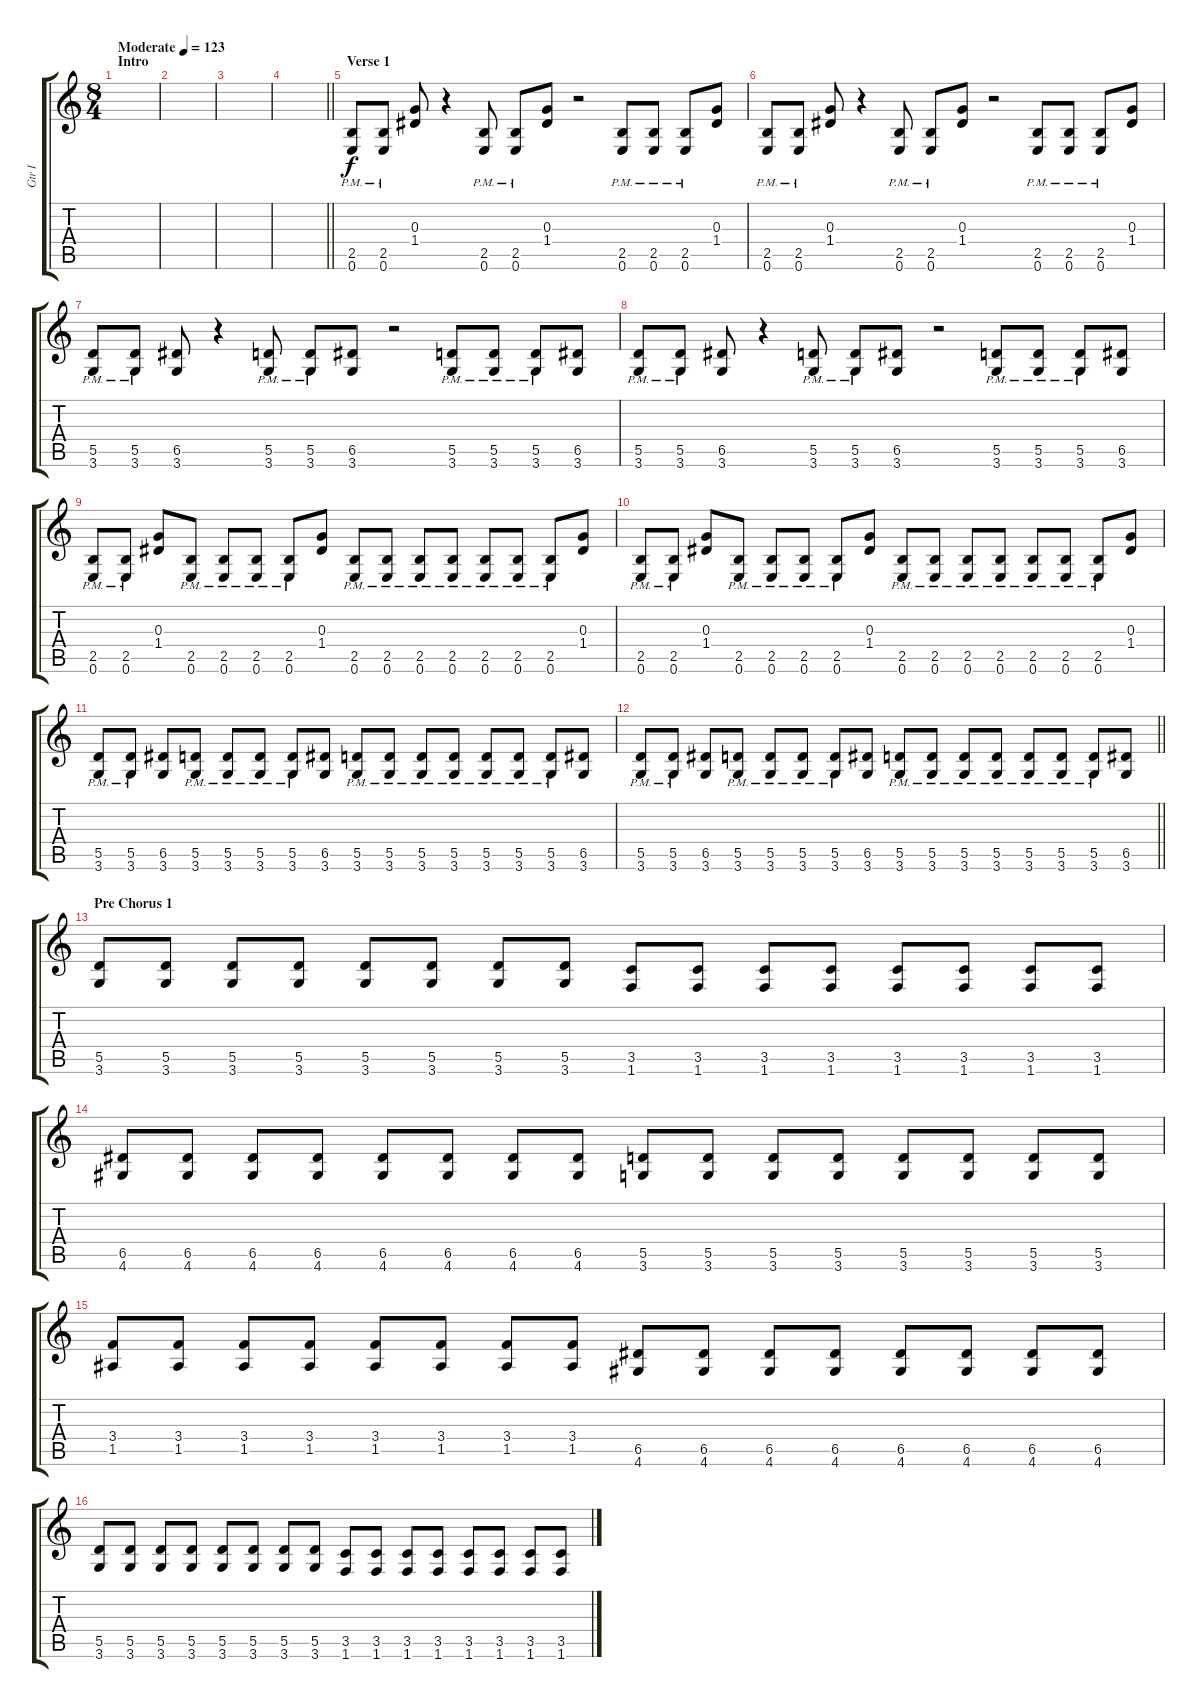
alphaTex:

\track ("Gtr I" "Gtr I") {instrument overdrivenguitar}
\staff {score tabs}
\tuning (E4 B3 G3 D3 A2 E2) {hide}
\ts (8 4)
\section ("" "Intro")
\tempo (123 "Moderate")
\clef g2
\ks c
|
|
|
\barLineRight lightlight
|
\section ("" "Verse 1")
(2.5{pm} 0.6{pm}).8 (2.5{pm} 0.6{pm}).8 (0.3 1.4).8 r.4 (2.5{pm} 0.6{pm}).8 (2.5{pm} 0.6{pm}).8 (0.3 1.4).8 r.2 (2.5{pm} 0.6{pm}).8 (2.5{pm} 0.6{pm}).8 (2.5{pm} 0.6{pm}).8 (0.3 1.4).8 |
(2.5{pm} 0.6{pm}).8 (2.5{pm} 0.6{pm}).8 (0.3 1.4).8 r.4 (2.5{pm} 0.6{pm}).8 (2.5{pm} 0.6{pm}).8 (0.3 1.4).8 r.2 (2.5{pm} 0.6{pm}).8 (2.5{pm} 0.6{pm}).8 (2.5{pm} 0.6{pm}).8 (0.3 1.4).8 |
(5.5{pm} 3.6{pm}).8 (5.5{pm} 3.6{pm}).8 (6.5 3.6).8 r.4 (5.5{pm} 3.6{pm}).8 (5.5{pm} 3.6{pm}).8 (6.5 3.6).8 r.2 (5.5{pm} 3.6{pm}).8 (5.5{pm} 3.6{pm}).8 (5.5{pm} 3.6{pm}).8 (6.5 3.6).8 |
(5.5{pm} 3.6{pm}).8 (5.5{pm} 3.6{pm}).8 (6.5 3.6).8 r.4 (5.5{pm} 3.6{pm}).8 (5.5{pm} 3.6{pm}).8 (6.5 3.6).8 r.2 (5.5{pm} 3.6{pm}).8 (5.5{pm} 3.6{pm}).8 (5.5{pm} 3.6{pm}).8 (6.5 3.6).8 |
(2.5{pm} 0.6{pm}).8 (2.5{pm} 0.6{pm}).8 (0.3 1.4).8 (2.5{pm} 0.6{pm}).8 (2.5{pm} 0.6{pm}).8 (2.5{pm} 0.6{pm}).8 (2.5{pm} 0.6{pm}).8 (0.3 1.4).8 (2.5{pm} 0.6{pm}).8 (2.5{pm} 0.6{pm}).8 (2.5{pm} 0.6{pm}).8 (2.5{pm} 0.6{pm}).8 (2.5{pm} 0.6{pm}).8 (2.5{pm} 0.6{pm}).8 (2.5{pm} 0.6{pm}).8 (0.3 1.4).8 |
(2.5{pm} 0.6{pm}).8 (2.5{pm} 0.6{pm}).8 (0.3 1.4).8 (2.5{pm} 0.6{pm}).8 (2.5{pm} 0.6{pm}).8 (2.5{pm} 0.6{pm}).8 (2.5{pm} 0.6{pm}).8 (0.3 1.4).8 (2.5{pm} 0.6{pm}).8 (2.5{pm} 0.6{pm}).8 (2.5{pm} 0.6{pm}).8 (2.5{pm} 0.6{pm}).8 (2.5{pm} 0.6{pm}).8 (2.5{pm} 0.6{pm}).8 (2.5{pm} 0.6{pm}).8 (0.3 1.4).8 |
(5.5{pm} 3.6{pm}).8 (5.5{pm} 3.6{pm}).8 (6.5 3.6).8 (5.5{pm} 3.6{pm}).8 (5.5{pm} 3.6{pm}).8 (5.5{pm} 3.6{pm}).8 (5.5{pm} 3.6{pm}).8 (6.5 3.6).8 (5.5{pm} 3.6{pm}).8 (5.5{pm} 3.6{pm}).8 (5.5{pm} 3.6{pm}).8 (5.5{pm} 3.6{pm}).8 (5.5{pm} 3.6{pm}).8 (5.5{pm} 3.6{pm}).8 (5.5{pm} 3.6{pm}).8 (6.5 3.6).8 |
\barLineRight lightlight
(5.5{pm} 3.6{pm}).8 (5.5{pm} 3.6{pm}).8 (6.5 3.6).8 (5.5{pm} 3.6{pm}).8 (5.5{pm} 3.6{pm}).8 (5.5{pm} 3.6{pm}).8 (5.5{pm} 3.6{pm}).8 (6.5 3.6).8 (5.5{pm} 3.6{pm}).8 (5.5{pm} 3.6{pm}).8 (5.5{pm} 3.6{pm}).8 (5.5{pm} 3.6{pm}).8 (5.5{pm} 3.6{pm}).8 (5.5{pm} 3.6{pm}).8 (5.5{pm} 3.6{pm}).8 (6.5 3.6).8 |
\section ("" "Pre Chorus 1")
(5.5 3.6).8 (5.5 3.6).8 (5.5 3.6).8 (5.5 3.6).8 (5.5 3.6).8 (5.5 3.6).8 (5.5 3.6).8 (5.5 3.6).8 (3.5 1.6).8 (3.5 1.6).8 (3.5 1.6).8 (3.5 1.6).8 (3.5 1.6).8 (3.5 1.6).8 (3.5 1.6).8 (3.5 1.6).8 |
(6.5 4.6).8 (6.5 4.6).8 (6.5 4.6).8 (6.5 4.6).8 (6.5 4.6).8 (6.5 4.6).8 (6.5 4.6).8 (6.5 4.6).8 (5.5 3.6).8 (5.5 3.6).8 (5.5 3.6).8 (5.5 3.6).8 (5.5 3.6).8 (5.5 3.6).8 (5.5 3.6).8 (5.5 3.6).8 |
(3.4 1.5).8 (3.4 1.5).8 (3.4 1.5).8 (3.4 1.5).8 (3.4 1.5).8 (3.4 1.5).8 (3.4 1.5).8 (3.4 1.5).8 (6.5 4.6).8 (6.5 4.6).8 (6.5 4.6).8 (6.5 4.6).8 (6.5 4.6).8 (6.5 4.6).8 (6.5 4.6).8 (6.5 4.6).8 |
(5.5 3.6).8 (5.5 3.6).8 (5.5 3.6).8 (5.5 3.6).8 (5.5 3.6).8 (5.5 3.6).8 (5.5 3.6).8 (5.5 3.6).8 (3.5 1.6).8 (3.5 1.6).8 (3.5 1.6).8 (3.5 1.6).8 (3.5 1.6).8 (3.5 1.6).8 (3.5 1.6).8 (3.5 1.6).8
